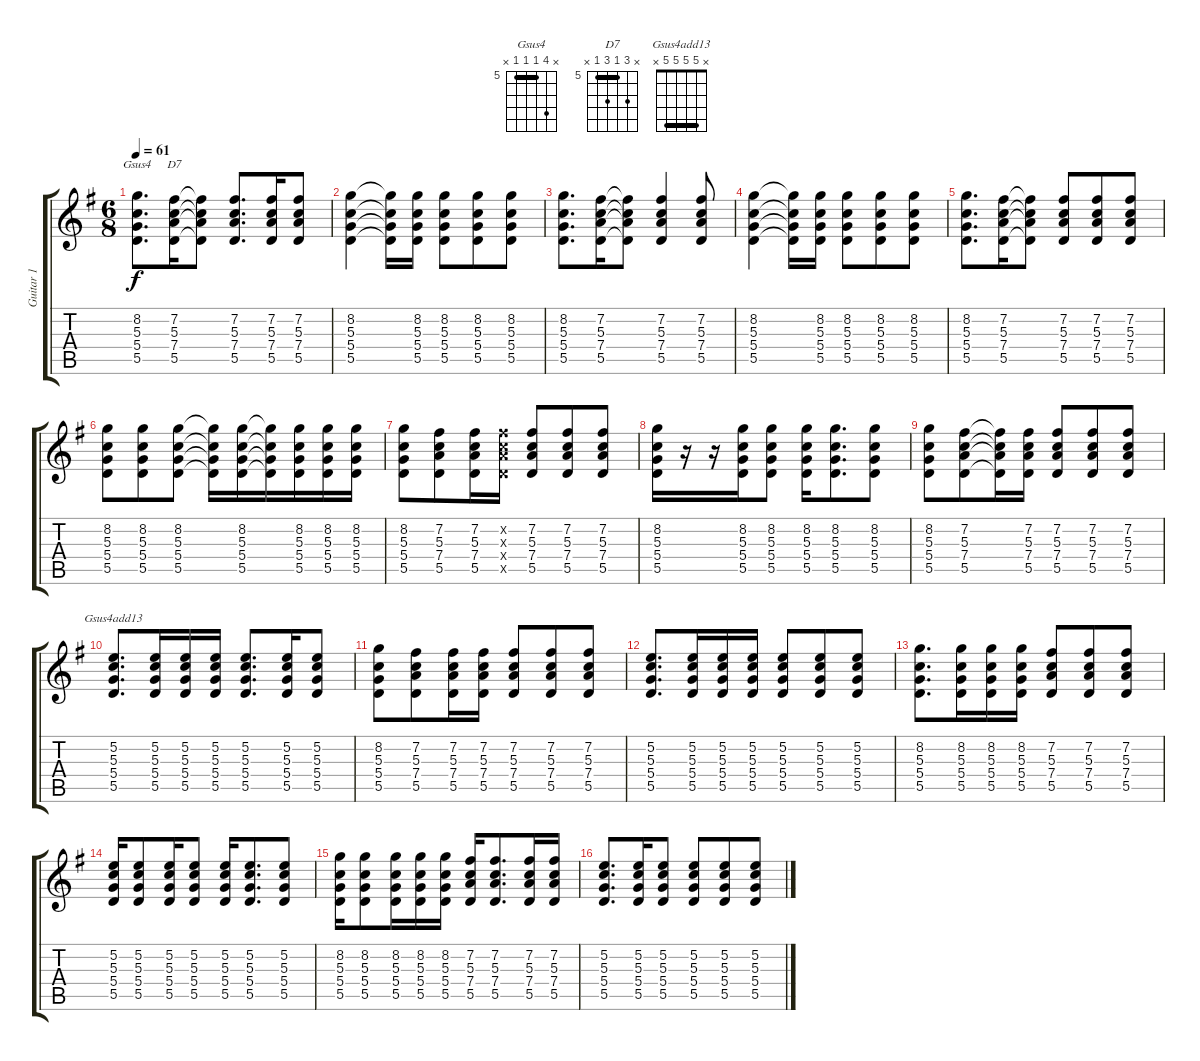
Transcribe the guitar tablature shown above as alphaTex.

\track ("Guitar 1" "Guitar 1") {instrument electricguitarclean}
\staff {score tabs}
\tuning (E4 B3 G3 D3 A2 E2) {hide}
\chord ("Gsus4" x 8 5 5 5 x) {firstfret 5 barre 5}
\chord ("D7" x 7 5 7 5 x) {firstfret 5 barre 5}
\chord ("Gsus4add13" x 5 5 5 5 x) {barre 5}
\ts (6 8)
\tempo 61
\clef g2
\ks g
(8.2 5.3 5.4 5.5).8{d ch "Gsus4" dy f} (7.2 5.3 7.4 5.5).16{ch "D7"} (7.2{t} 5.3{t} 7.4{t} 5.5{t}).8 (7.2 5.3 7.4 5.5).8{d} (7.2 5.3 7.4 5.5).16 (7.2 5.3 7.4 5.5).8 |
(8.2 5.3 5.4 5.5).4 (8.2{t} 5.3{t} 5.4{t} 5.5{t}).16 (8.2 5.3 5.4 5.5).16 (8.2 5.3 5.4 5.5).8 (8.2 5.3 5.4 5.5).8 (8.2 5.3 5.4 5.5).8 |
(8.2 5.3 5.4 5.5).8{d} (7.2 5.3 7.4 5.5).16 (7.2{t} 5.3{t} 7.4{t} 5.5{t}).8 (7.2 5.3 7.4 5.5).4 (7.2 5.3 7.4 5.5).8 |
(8.2 5.3 5.4 5.5).4 (8.2{t} 5.3{t} 5.4{t} 5.5{t}).16 (8.2 5.3 5.4 5.5).16 (8.2 5.3 5.4 5.5).8 (8.2 5.3 5.4 5.5).8 (8.2 5.3 5.4 5.5).8 |
(8.2 5.3 5.4 5.5).8{d} (7.2 5.3 7.4 5.5).16 (7.2{t} 5.3{t} 7.4{t} 5.5{t}).8 (7.2 5.3 7.4 5.5).8 (7.2 5.3 7.4 5.5).8 (7.2 5.3 7.4 5.5).8 |
(8.2 5.3 5.4 5.5).8 (8.2 5.3 5.4 5.5).8 (8.2 5.3 5.4 5.5).8 (8.2{t} 5.3{t} 5.4{t} 5.5{t}).16 (8.2 5.3 5.4 5.5).16 (8.2{t} 5.3{t} 5.4{t} 5.5{t}).16 (8.2 5.3 5.4 5.5).16 (8.2 5.3 5.4 5.5).16 (8.2 5.3 5.4 5.5).16 |
(8.2 5.3 5.4 5.5).8 (7.2 5.3 7.4 5.5).8 (7.2 5.3 7.4 5.5).16 (7.2{x} 5.3{x} 7.4{x} 5.5{x}).16 (7.2 5.3 7.4 5.5).8 (7.2 5.3 7.4 5.5).8 (7.2 5.3 7.4 5.5).8 |
(8.2 5.3 5.4 5.5).16 r.16 r.16 (8.2 5.3 5.4 5.5).16 (8.2 5.3 5.4 5.5).8 (8.2 5.3 5.4 5.5).16 (8.2 5.3 5.4 5.5).8{d} (8.2 5.3 5.4 5.5).8 |
(8.2 5.3 5.4 5.5).8 (7.2 5.3 7.4 5.5).8 (7.2{t} 5.3{t} 7.4{t} 5.5{t}).16 (7.2 5.3 7.4 5.5).16 (7.2 5.3 7.4 5.5).8 (7.2 5.3 7.4 5.5).8 (7.2 5.3 7.4 5.5).8 |
(5.2 5.3 5.4 5.5).8{d ch "Gsus4add13"} (5.2 5.3 5.4 5.5).16 (5.2 5.3 5.4 5.5).16 (5.2 5.3 5.4 5.5).16 (5.2 5.3 5.4 5.5).8{d} (5.2 5.3 5.4 5.5).16 (5.2 5.3 5.4 5.5).8 |
(8.2 5.3 5.4 5.5).8 (7.2 5.3 7.4 5.5).8 (7.2 5.3 7.4 5.5).16 (7.2 5.3 7.4 5.5).16 (7.2 5.3 7.4 5.5).8 (7.2 5.3 7.4 5.5).8 (7.2 5.3 7.4 5.5).8 |
(5.2 5.3 5.4 5.5).8{d} (5.2 5.3 5.4 5.5).16 (5.2 5.3 5.4 5.5).16 (5.2 5.3 5.4 5.5).16 (5.2 5.3 5.4 5.5).8 (5.2 5.3 5.4 5.5).8 (5.2 5.3 5.4 5.5).8 |
(8.2 5.3 5.4 5.5).8{d} (8.2 5.3 5.4 5.5).16 (8.2 5.3 5.4 5.5).16 (8.2 5.3 5.4 5.5).16 (7.2 5.3 7.4 5.5).8 (7.2 5.3 7.4 5.5).8 (7.2 5.3 7.4 5.5).8 |
(5.2 5.3 5.4 5.5).16 (5.2 5.3 5.4 5.5).8 (5.2 5.3 5.4 5.5).16 (5.2 5.3 5.4 5.5).8 (5.2 5.3 5.4 5.5).16 (5.2 5.3 5.4 5.5).8{d} (5.2 5.3 5.4 5.5).8 |
(8.2 5.3 5.4 5.5).16 (8.2 5.3 5.4 5.5).8 (8.2 5.3 5.4 5.5).16 (8.2 5.3 5.4 5.5).16 (8.2 5.3 5.4 5.5).16 (7.2 5.3 7.4 5.5).16 (7.2 5.3 7.4 5.5).8{d} (7.2 5.3 7.4 5.5).16 (7.2 5.3 7.4 5.5).16 |
(5.2 5.3 5.4 5.5).8{d} (5.2 5.3 5.4 5.5).16 (5.2 5.3 5.4 5.5).8 (5.2 5.3 5.4 5.5).8 (5.2 5.3 5.4 5.5).8 (5.2 5.3 5.4 5.5).8
